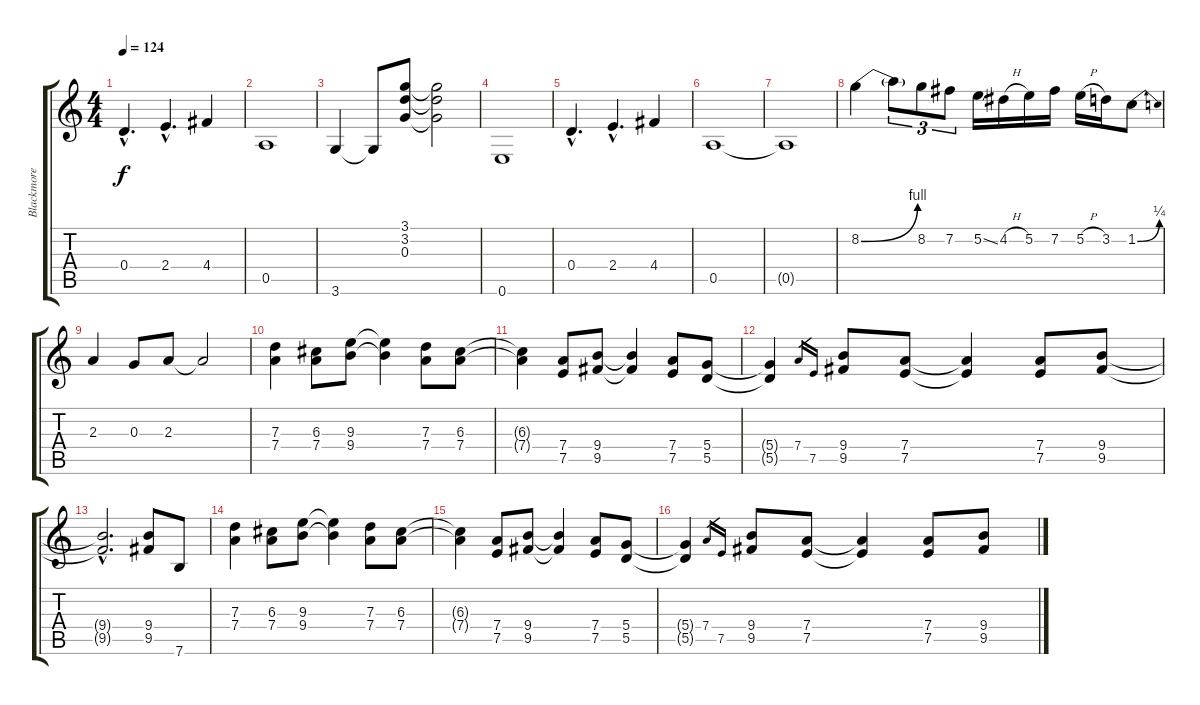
\track ("Blackmore" "Blackmore") {instrument overdrivenguitar}
\staff {score tabs}
\tuning (E4 B3 G3 D3 A2 E2) {hide}
\ts (4 4)
\tempo 124
\clef g2
\ks c
0.4{hac}.4{d dy f} 2.4{hac}.4{d} 4.4.4 |
0.5.1 |
3.6.4 3.6{t}.8 (3.1 3.2 0.3).8 (3.1{t} 3.2{t} 0.3{t}).2 |
0.6.1 |
0.4{hac}.4{d} 2.4{hac}.4{d} 4.4.4 |
0.5.1 |
0.5{t}.1 |
8.2{be (bend 0 0 60 4)}.4 8.2{t}.8{tu (3 2)} 8.2.8{tu (3 2)} 7.2.8{tu (3 2)} 5.2{ss}.16 4.2{h}.16 5.2.16 7.2.16 5.2{h}.16 3.2.16 1.2{be (bend 0 0 60 1)}.8 |
2.3.4 0.3.8 2.3.8 2.3{t}.2 |
(7.3 7.4).4 (6.3 7.4).8 (9.3 9.4).8 (9.3{t} 9.4{t}).4 (7.3 7.4).8 (6.3 7.4).8 |
(6.3{t} 7.4{t}).4 (7.4 7.5).8 (9.4 9.5).8 (9.4{t} 9.5{t}).4 (7.4 7.5).8 (5.4 5.5).8 |
(5.4{t} 5.5{t}).4 7.4.16{gr} 7.5.16{gr} (9.4 9.5).8 (7.4 7.5).8 (7.4{t} 7.5{t}).4 (7.4 7.5).8 (9.4 9.5).8 |
(9.4{hac t} 9.5{hac t}).2{d} (9.4 9.5).8 7.6.8 |
(7.3 7.4).4 (6.3 7.4).8 (9.3 9.4).8 (9.3{t} 9.4{t}).4 (7.3 7.4).8 (6.3 7.4).8 |
(6.3{t} 7.4{t}).4 (7.4 7.5).8 (9.4 9.5).8 (9.4{t} 9.5{t}).4 (7.4 7.5).8 (5.4 5.5).8 |
(5.4{t} 5.5{t}).4 7.4.16{gr} 7.5.16{gr} (9.4 9.5).8 (7.4 7.5).8 (7.4{t} 7.5{t}).4 (7.4 7.5).8 (9.4 9.5).8
